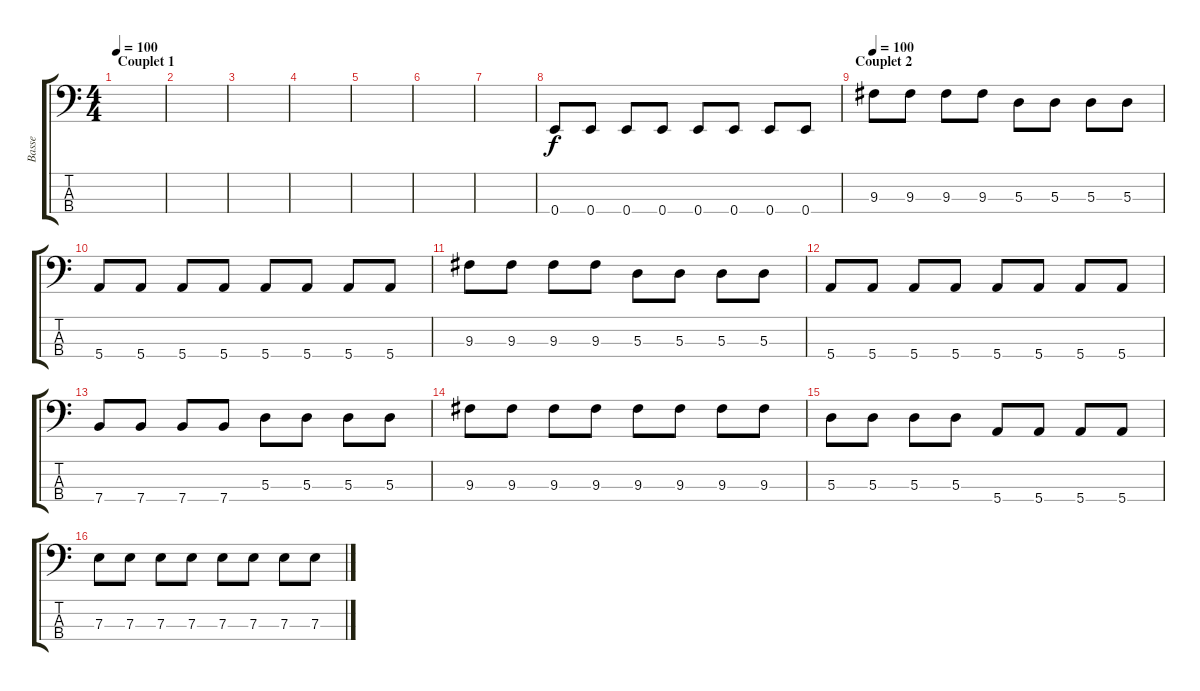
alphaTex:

\track ("Basse" "Basse") {instrument electricbassfinger}
\staff {score tabs}
\tuning (G2 D2 A1 E1) {hide}
\ts (4 4)
\section ("" "Couplet 1")
\tempo 100
\tempo 90
\tempo 100
\clef f4
\ks c
|
|
|
|
|
|
|
0.4.8 0.4.8 0.4.8 0.4.8 0.4.8 0.4.8 0.4.8 0.4.8 |
\section ("" "Couplet 2")
\tempo 100
9.3.8 9.3.8 9.3.8 9.3.8 5.3.8 5.3.8 5.3.8 5.3.8 |
5.4.8 5.4.8 5.4.8 5.4.8 5.4.8 5.4.8 5.4.8 5.4.8 |
9.3.8 9.3.8 9.3.8 9.3.8 5.3.8 5.3.8 5.3.8 5.3.8 |
5.4.8 5.4.8 5.4.8 5.4.8 5.4.8 5.4.8 5.4.8 5.4.8 |
7.4.8 7.4.8 7.4.8 7.4.8 5.3.8 5.3.8 5.3.8 5.3.8 |
9.3.8 9.3.8 9.3.8 9.3.8 9.3.8 9.3.8 9.3.8 9.3.8 |
5.3.8 5.3.8 5.3.8 5.3.8 5.4.8 5.4.8 5.4.8 5.4.8 |
7.3.8 7.3.8 7.3.8 7.3.8 7.3.8 7.3.8 7.3.8 7.3.8
